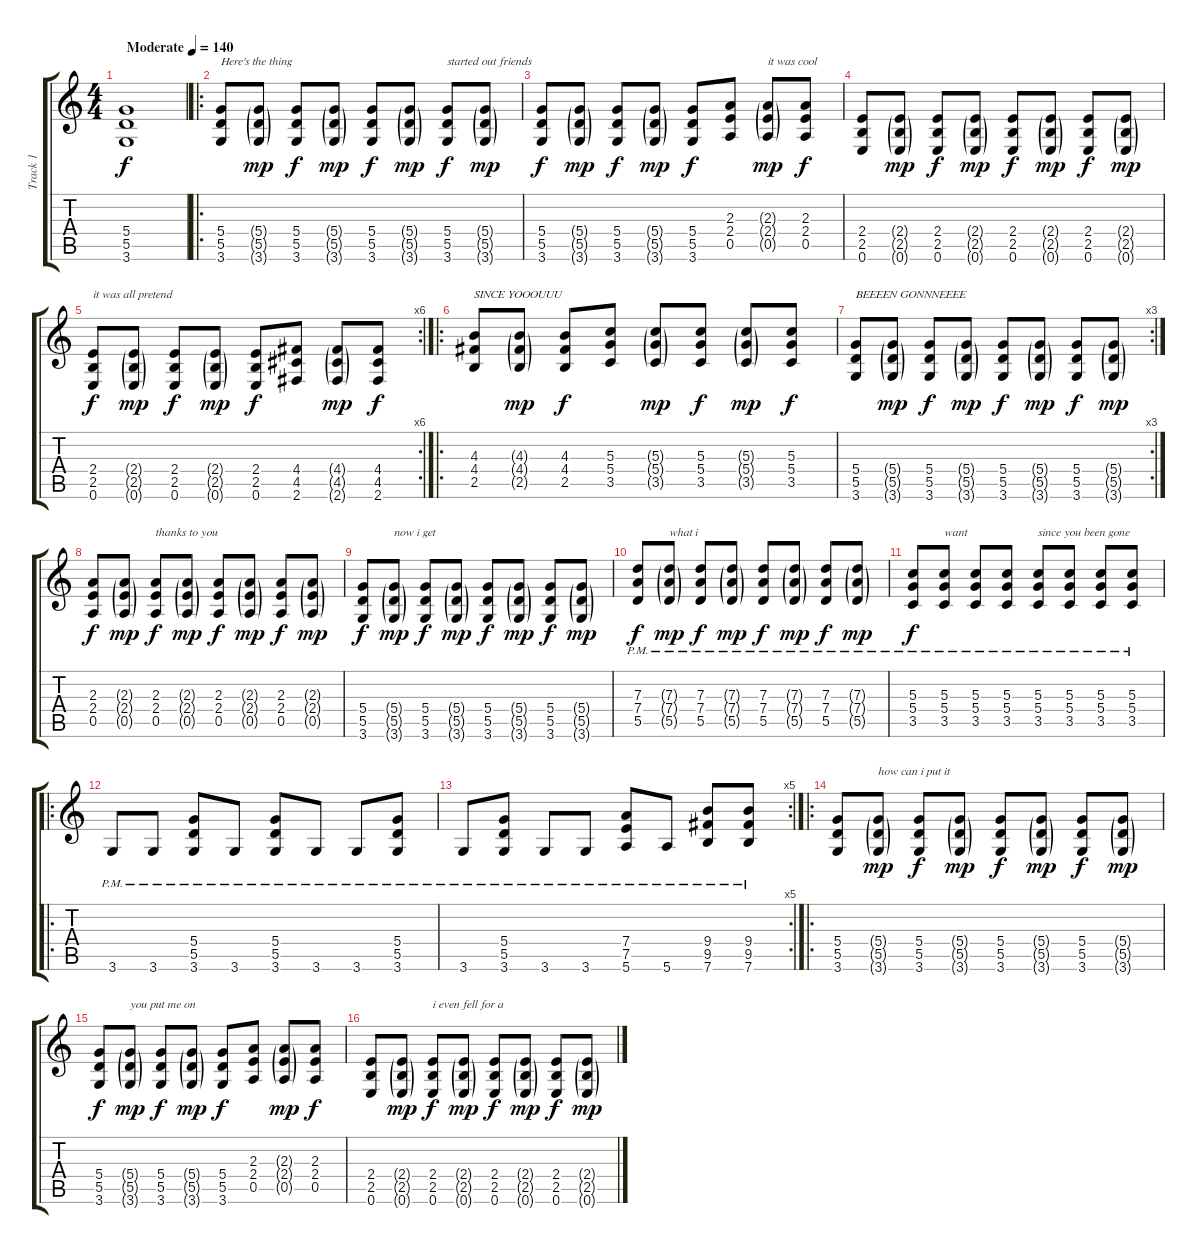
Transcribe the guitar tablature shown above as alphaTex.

\track ("Track 1" "Track 1") {instrument acousticguitarsteel}
\staff {score tabs}
\tuning (E4 B3 G3 D3 A2 E2) {hide}
\ts (4 4)
\tempo (140 "Moderate")
\clef g2
\ks c
(5.4 5.5 3.6).1{dy f instrument acousticguitarsteel} |
\ro
(5.4 5.5 3.6).8{txt "Here's the thing"} (5.4{g} 5.5{g} 3.6{g}).8{dy mp} (5.4 5.5 3.6).8{dy f} (5.4{g} 5.5{g} 3.6{g}).8{dy mp} (5.4 5.5 3.6).8{dy f} (5.4{g} 5.5{g} 3.6{g}).8{dy mp} (5.4 5.5 3.6).8{txt "started out friends" dy f} (5.4{g} 5.5{g} 3.6{g}).8{dy mp} |
(5.4 5.5 3.6).8{dy f} (5.4{g} 5.5{g} 3.6{g}).8{dy mp} (5.4 5.5 3.6).8{dy f} (5.4{g} 5.5{g} 3.6{g}).8{dy mp} (5.4 5.5 3.6).8{dy f} (2.3 2.4 0.5).8 (2.3{g} 2.4{g} 0.5{g}).8{txt "it was cool" dy mp} (2.3 2.4 0.5).8{dy f} |
(2.4 2.5 0.6).8 (2.4{g} 2.5{g} 0.6{g}).8{dy mp} (2.4 2.5 0.6).8{dy f} (2.4{g} 2.5{g} 0.6{g}).8{dy mp} (2.4 2.5 0.6).8{dy f} (2.4{g} 2.5{g} 0.6{g}).8{dy mp} (2.4 2.5 0.6).8{dy f} (2.4{g} 2.5{g} 0.6{g}).8{dy mp} |
\rc 6
(2.4 2.5 0.6).8{txt "it was all pretend" dy f} (2.4{g} 2.5{g} 0.6{g}).8{dy mp} (2.4 2.5 0.6).8{dy f} (2.4{g} 2.5{g} 0.6{g}).8{dy mp} (2.4 2.5 0.6).8{dy f} (4.4 4.5 2.6).8 (4.4{g} 4.5{g} 2.6{g}).8{dy mp} (4.4 4.5 2.6).8{dy f} |
\ro
(4.3 4.4 2.5).8{txt "SINCE YOOOUUU "} (4.3{g} 4.4{g} 2.5{g}).8{dy mp} (4.3 4.4 2.5).8{dy f} (5.3 5.4 3.5).8 (5.3{g} 5.4{g} 3.5{g}).8{dy mp} (5.3 5.4 3.5).8{dy f} (5.3{g} 5.4{g} 3.5{g}).8{dy mp} (5.3 5.4 3.5).8{dy f} |
\rc 3
(5.4 5.5 3.6).8{txt "BEEEEN GONNNEEEE"} (5.4{g} 5.5{g} 3.6{g}).8{dy mp} (5.4 5.5 3.6).8{dy f} (5.4{g} 5.5{g} 3.6{g}).8{dy mp} (5.4 5.5 3.6).8{dy f} (5.4{g} 5.5{g} 3.6{g}).8{dy mp} (5.4 5.5 3.6).8{dy f} (5.4{g} 5.5{g} 3.6{g}).8{dy mp} |
(2.3 2.4 0.5).8{dy f} (2.3{g} 2.4{g} 0.5{g}).8{dy mp} (2.3 2.4 0.5).8{txt "thanks to you" dy f} (2.3{g} 2.4{g} 0.5{g}).8{dy mp} (2.3 2.4 0.5).8{dy f} (2.3{g} 2.4{g} 0.5{g}).8{dy mp} (2.3 2.4 0.5).8{dy f} (2.3{g} 2.4{g} 0.5{g}).8{dy mp} |
(5.4 5.5 3.6).8{dy f} (5.4{g} 5.5{g} 3.6{g}).8{txt "now i get" dy mp} (5.4 5.5 3.6).8{dy f} (5.4{g} 5.5{g} 3.6{g}).8{dy mp} (5.4 5.5 3.6).8{dy f} (5.4{g} 5.5{g} 3.6{g}).8{dy mp} (5.4 5.5 3.6).8{dy f} (5.4{g} 5.5{g} 3.6{g}).8{dy mp} |
(7.3{pm} 7.4{pm} 5.5{pm}).8{dy f} (7.3{g pm} 7.4{g pm} 5.5{g pm}).8{txt "what i" dy mp} (7.3{pm} 7.4{pm} 5.5{pm}).8{dy f} (7.3{g pm} 7.4{g pm} 5.5{g pm}).8{dy mp} (7.3{pm} 7.4{pm} 5.5{pm}).8{dy f} (7.3{g pm} 7.4{g pm} 5.5{g pm}).8{dy mp} (7.3{pm} 7.4{pm} 5.5{pm}).8{dy f} (7.3{g pm} 7.4{g pm} 5.5{g pm}).8{dy mp} |
(5.3{pm} 5.4{pm} 3.5{pm}).8{dy f} (5.3{pm} 5.4{pm} 3.5{pm}).8{txt "want"} (5.3{pm} 5.4{pm} 3.5{pm}).8 (5.3{pm} 5.4{pm} 3.5{pm}).8 (5.3{pm} 5.4{pm} 3.5{pm}).8{txt "since you been gone"} (5.3{pm} 5.4{pm} 3.5).8 (5.3{pm} 5.4{pm} 3.5{pm}).8 (5.3{pm} 5.4{pm} 3.5{pm}).8 |
\ro
3.6{pm}.8 3.6{pm}.8 (5.4{pm} 5.5{pm} 3.6{pm}).8 3.6{pm}.8 (5.4{pm} 5.5{pm} 3.6{pm}).8 3.6{pm}.8 3.6{pm}.8 (5.4{pm} 5.5{pm} 3.6{pm}).8 |
\rc 5
3.6{pm}.8 (5.4{pm} 5.5{pm} 3.6{pm}).8 3.6{pm}.8 3.6{pm}.8 (7.4{pm} 7.5{pm} 5.6{pm}).8 5.6{pm}.8 (9.4{pm} 9.5{pm} 7.6{pm}).8 (9.4{pm} 9.5{pm} 7.6{pm}).8 |
\ro
(5.4 5.5 3.6).8 (5.4{g} 5.5{g} 3.6{g}).8{txt "how can i put it" dy mp} (5.4 5.5 3.6).8{dy f} (5.4{g} 5.5{g} 3.6{g}).8{dy mp} (5.4 5.5 3.6).8{dy f} (5.4{g} 5.5{g} 3.6{g}).8{dy mp} (5.4 5.5 3.6).8{dy f} (5.4{g} 5.5{g} 3.6{g}).8{dy mp} |
(5.4 5.5 3.6).8{dy f} (5.4{g} 5.5{g} 3.6{g}).8{txt "you put me on" dy mp} (5.4 5.5 3.6).8{dy f} (5.4{g} 5.5{g} 3.6{g}).8{dy mp} (5.4 5.5 3.6).8{dy f} (2.3 2.4 0.5).8 (2.3{g} 2.4{g} 0.5{g}).8{dy mp} (2.3 2.4 0.5).8{dy f} |
(2.4 2.5 0.6).8 (2.4{g} 2.5{g} 0.6{g}).8{dy mp} (2.4 2.5 0.6).8{txt "i even fell for a " dy f} (2.4{g} 2.5{g} 0.6{g}).8{dy mp} (2.4 2.5 0.6).8{dy f} (2.4{g} 2.5{g} 0.6{g}).8{dy mp} (2.4 2.5 0.6).8{dy f} (2.4{g} 2.5{g} 0.6{g}).8{dy mp}
